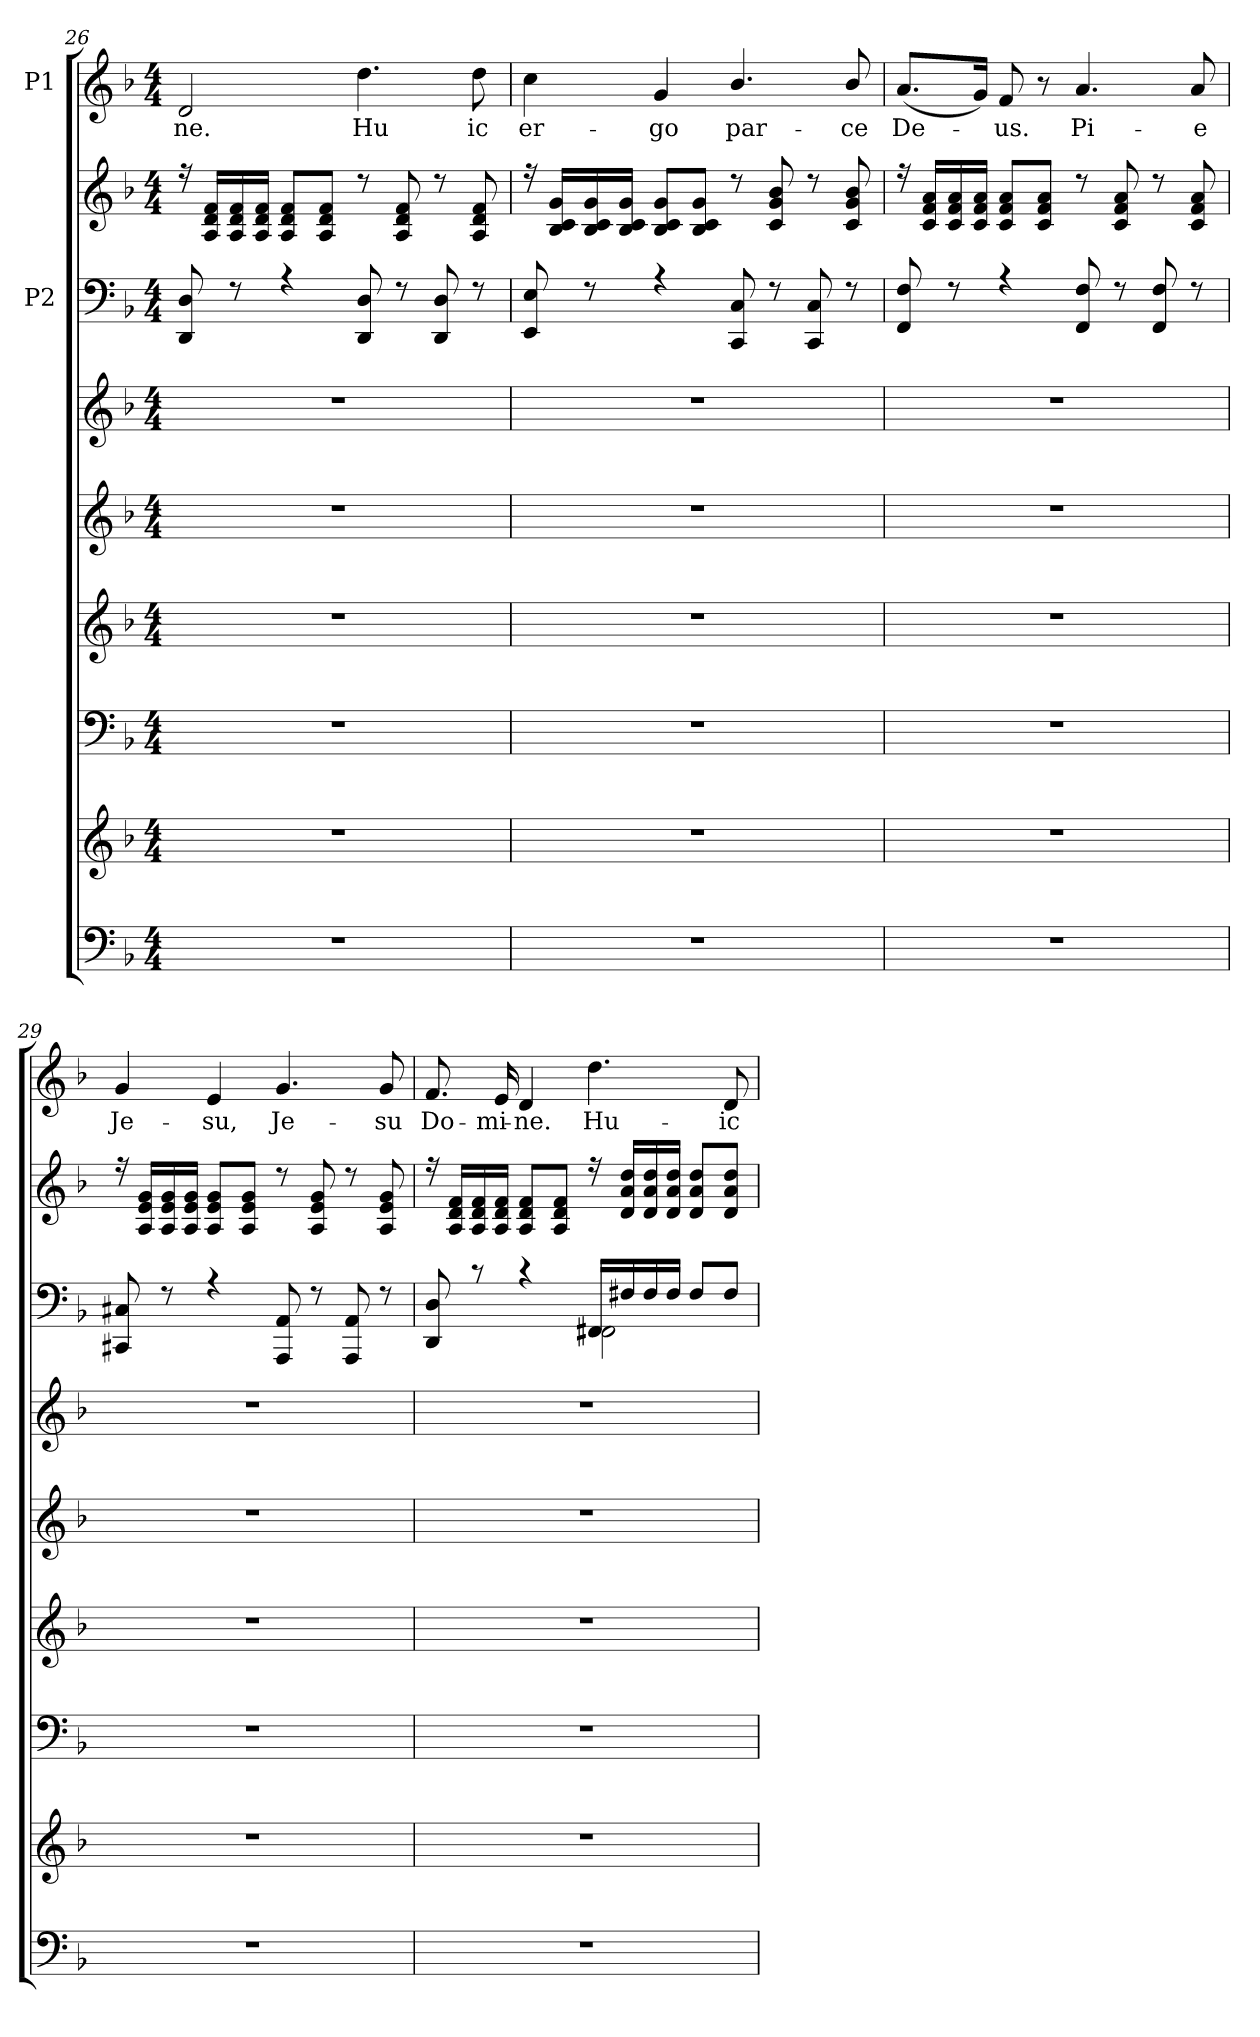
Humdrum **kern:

**kern	**kern	**kern	**kern	**kern	**kern	**kern	**kern	**kern	**text
*part8	*part7	*part6	*part5	*part4	*part3	*part2	*part2	*part1	*part1
*staff9	*staff8	*staff7	*staff6	*staff5	*staff4	*staff3	*staff2	*staff1	*staff1
*	*	*	*	*	*	*I"P2	*	*I"P1	*
*clefF4	*clefG2	*clefF4	*clefG2	*clefG2	*clefG2	*clefF4	*clefG2	*clefG2	*
*k[b-]	*k[b-]	*k[b-]	*k[b-]	*k[b-]	*k[b-]	*k[b-]	*k[b-]	*k[b-]	*
*F:	*F:	*F:	*F:	*F:	*F:	*F:	*F:	*F:	*
*M4/4	*M4/4	*M4/4	*M4/4	*M4/4	*M4/4	*M4/4	*M4/4	*M4/4	*
=26	=26	=26	=26	=26	=26	=26	=26	=26	=26
*	*	*	*	*	*	*^	*^	*	*
!	!	!	!	!	!	!	!	!	!	!	!LO:LY:b
1r	1r	1r	1r	1r	1r	8DD/ 8D/	1ryy	16r	1ryy	2d/	-ne.
.	.	.	.	.	.	.	.	16A/ 16d/ 16f/LL	.	.	.
.	.	.	.	.	.	8r	.	16A/ 16d/ 16f/	.	.	.
.	.	.	.	.	.	.	.	16A/ 16d/ 16f/JJ	.	.	.
.	.	.	.	.	.	4r	.	8A/ 8d/ 8f/L	.	.	.
.	.	.	.	.	.	.	.	8A/ 8d/ 8f/J	.	.	.
!	!	!	!	!	!	!	!	!	!	!	!LO:LY:b
.	.	.	.	.	.	8DD/ 8D/	.	8r	.	4.dd\	Hu
.	.	.	.	.	.	8r	.	8A/ 8d/ 8f/	.	.	.
.	.	.	.	.	.	8DD/ 8D/	.	8r	.	.	.
!	!	!	!	!	!	!	!	!	!	!	!LO:LY:b
.	.	.	.	.	.	8r	.	8A/ 8d/ 8f/	.	8dd\	ic
=27	=27	=27	=27	=27	=27	=27	=27	=27	=27	=27	=27
!	!	!	!	!	!	!	!	!	!	!	!LO:LY:b
1r	1r	1r	1r	1r	1r	8EE/ 8E/	1ryy	16r	1ryy	4cc\	er-
.	.	.	.	.	.	.	.	16B-/ 16c/ 16g/LL	.	.	.
.	.	.	.	.	.	8r	.	16B-/ 16c/ 16g/	.	.	.
.	.	.	.	.	.	.	.	16B-/ 16c/ 16g/JJ	.	.	.
!	!	!	!	!	!	!	!	!	!	!	!LO:LY:b
.	.	.	.	.	.	4r	.	8B-/ 8c/ 8g/L	.	4g/	-go
.	.	.	.	.	.	.	.	8B-/ 8c/ 8g/J	.	.	.
!	!	!	!	!	!	!	!	!	!	!	!LO:LY:b
.	.	.	.	.	.	8CC/ 8C/	.	8r	.	4.b-/	par-
.	.	.	.	.	.	8r	.	8c/ 8g/ 8b-/	.	.	.
.	.	.	.	.	.	8CC/ 8C/	.	8r	.	.	.
!	!	!	!	!	!	!	!	!	!	!	!LO:LY:b
.	.	.	.	.	.	8r	.	8c/ 8g/ 8b-/	.	8b-/	-ce
!!LO:LB:g=z
=28	=28	=28	=28	=28	=28	=28	=28	=28	=28	=28	=28
!	!	!	!	!	!	!	!	!	!	!	!LO:LY:b
1r	1r	1r	1r	1r	1r	8FF/ 8F/	1ryy	16r	1ryy	(<8.a/L	De-
.	.	.	.	.	.	.	.	16c/ 16f/ 16a/LL	.	.	.
.	.	.	.	.	.	8r	.	16c/ 16f/ 16a/	.	.	.
.	.	.	.	.	.	.	.	16c/ 16f/ 16a/JJ	.	16g/Jk)	.
!	!	!	!	!	!	!	!	!	!	!	!LO:LY:b
.	.	.	.	.	.	4r	.	8c/ 8f/ 8a/L	.	8f/	-us.
.	.	.	.	.	.	.	.	8c/ 8f/ 8a/J	.	8r	.
!	!	!	!	!	!	!	!	!	!	!	!LO:LY:b
.	.	.	.	.	.	8FF/ 8F/	.	8r	.	4.a/	Pi-
.	.	.	.	.	.	8r	.	8c/ 8f/ 8a/	.	.	.
.	.	.	.	.	.	8FF/ 8F/	.	8r	.	.	.
!	!	!	!	!	!	!	!	!	!	!	!LO:LY:b
.	.	.	.	.	.	8r	.	8c/ 8f/ 8a/	.	8a/	-e
=29	=29	=29	=29	=29	=29	=29	=29	=29	=29	=29	=29
!	!	!	!	!	!	!	!	!	!	!	!LO:LY:b
1r	1r	1r	1r	1r	1r	8CC#X/ 8C#X/	1ryy	16r	1ryy	4g/	Je-
.	.	.	.	.	.	.	.	16A/ 16e/ 16g/LL	.	.	.
.	.	.	.	.	.	8r	.	16A/ 16e/ 16g/	.	.	.
.	.	.	.	.	.	.	.	16A/ 16e/ 16g/JJ	.	.	.
!	!	!	!	!	!	!	!	!	!	!	!LO:LY:b
.	.	.	.	.	.	4r	.	8A/ 8e/ 8g/L	.	4e/	-su,
.	.	.	.	.	.	.	.	8A/ 8e/ 8g/J	.	.	.
!	!	!	!	!	!	!	!	!	!	!	!LO:LY:b
.	.	.	.	.	.	8AAA/ 8AA/	.	8r	.	4.g/	Je-
.	.	.	.	.	.	8r	.	8A/ 8e/ 8g/	.	.	.
.	.	.	.	.	.	8AAA/ 8AA/	.	8r	.	.	.
!	!	!	!	!	!	!	!	!	!	!	!LO:LY:b
.	.	.	.	.	.	8r	.	8A/ 8e/ 8g/	.	8g/	-su
=30	=30	=30	=30	=30	=30	=30	=30	=30	=30	=30	=30
!	!	!	!	!	!	!	!	!	!	!	!LO:LY:b
1r	1r	1r	1r	1r	1r	8DD/ 8D/	2ryy	16r	1ryy	8.f/	Do-
.	.	.	.	.	.	.	.	16A/ 16d/ 16f/LL	.	.	.
.	.	.	.	.	.	8rc	.	16A/ 16d/ 16f/	.	.	.
!	!	!	!	!	!	!	!	!	!	!	!LO:LY:b
.	.	.	.	.	.	.	.	16A/ 16d/ 16f/JJ	.	16e/	-mi-
!	!	!	!	!	!	!	!	!	!	!	!LO:LY:b
.	.	.	.	.	.	4rc	.	8A/ 8d/ 8f/L	.	4d/	-ne.
.	.	.	.	.	.	.	.	8A/ 8d/ 8f/J	.	.	.
!	!	!	!	!	!	!	!	!	!	!	!LO:LY:b
.	.	.	.	.	.	16FF#X/LL	2FF#X\	16r	.	4.dd\	Hu-
.	.	.	.	.	.	16F#X/	.	16d/ 16a/ 16dd/LL	.	.	.
.	.	.	.	.	.	16F#/	.	16d/ 16a/ 16dd/	.	.	.
.	.	.	.	.	.	16F#/JJ	.	16d/ 16a/ 16dd/JJ	.	.	.
.	.	.	.	.	.	8F#/L	.	8d/ 8a/ 8dd/L	.	.	.
!	!	!	!	!	!	!	!	!	!	!	!LO:LY:b
.	.	.	.	.	.	8F#/J	.	8d/ 8a/ 8dd/J	.	8d/	-ic
*	*	*	*	*	*	*v	*v	*	*	*	*
*	*	*	*	*	*	*	*v	*v	*	*
=	=	=	=	=	=	=	=	=	=
*-	*-	*-	*-	*-	*-	*-	*-	*-	*-
